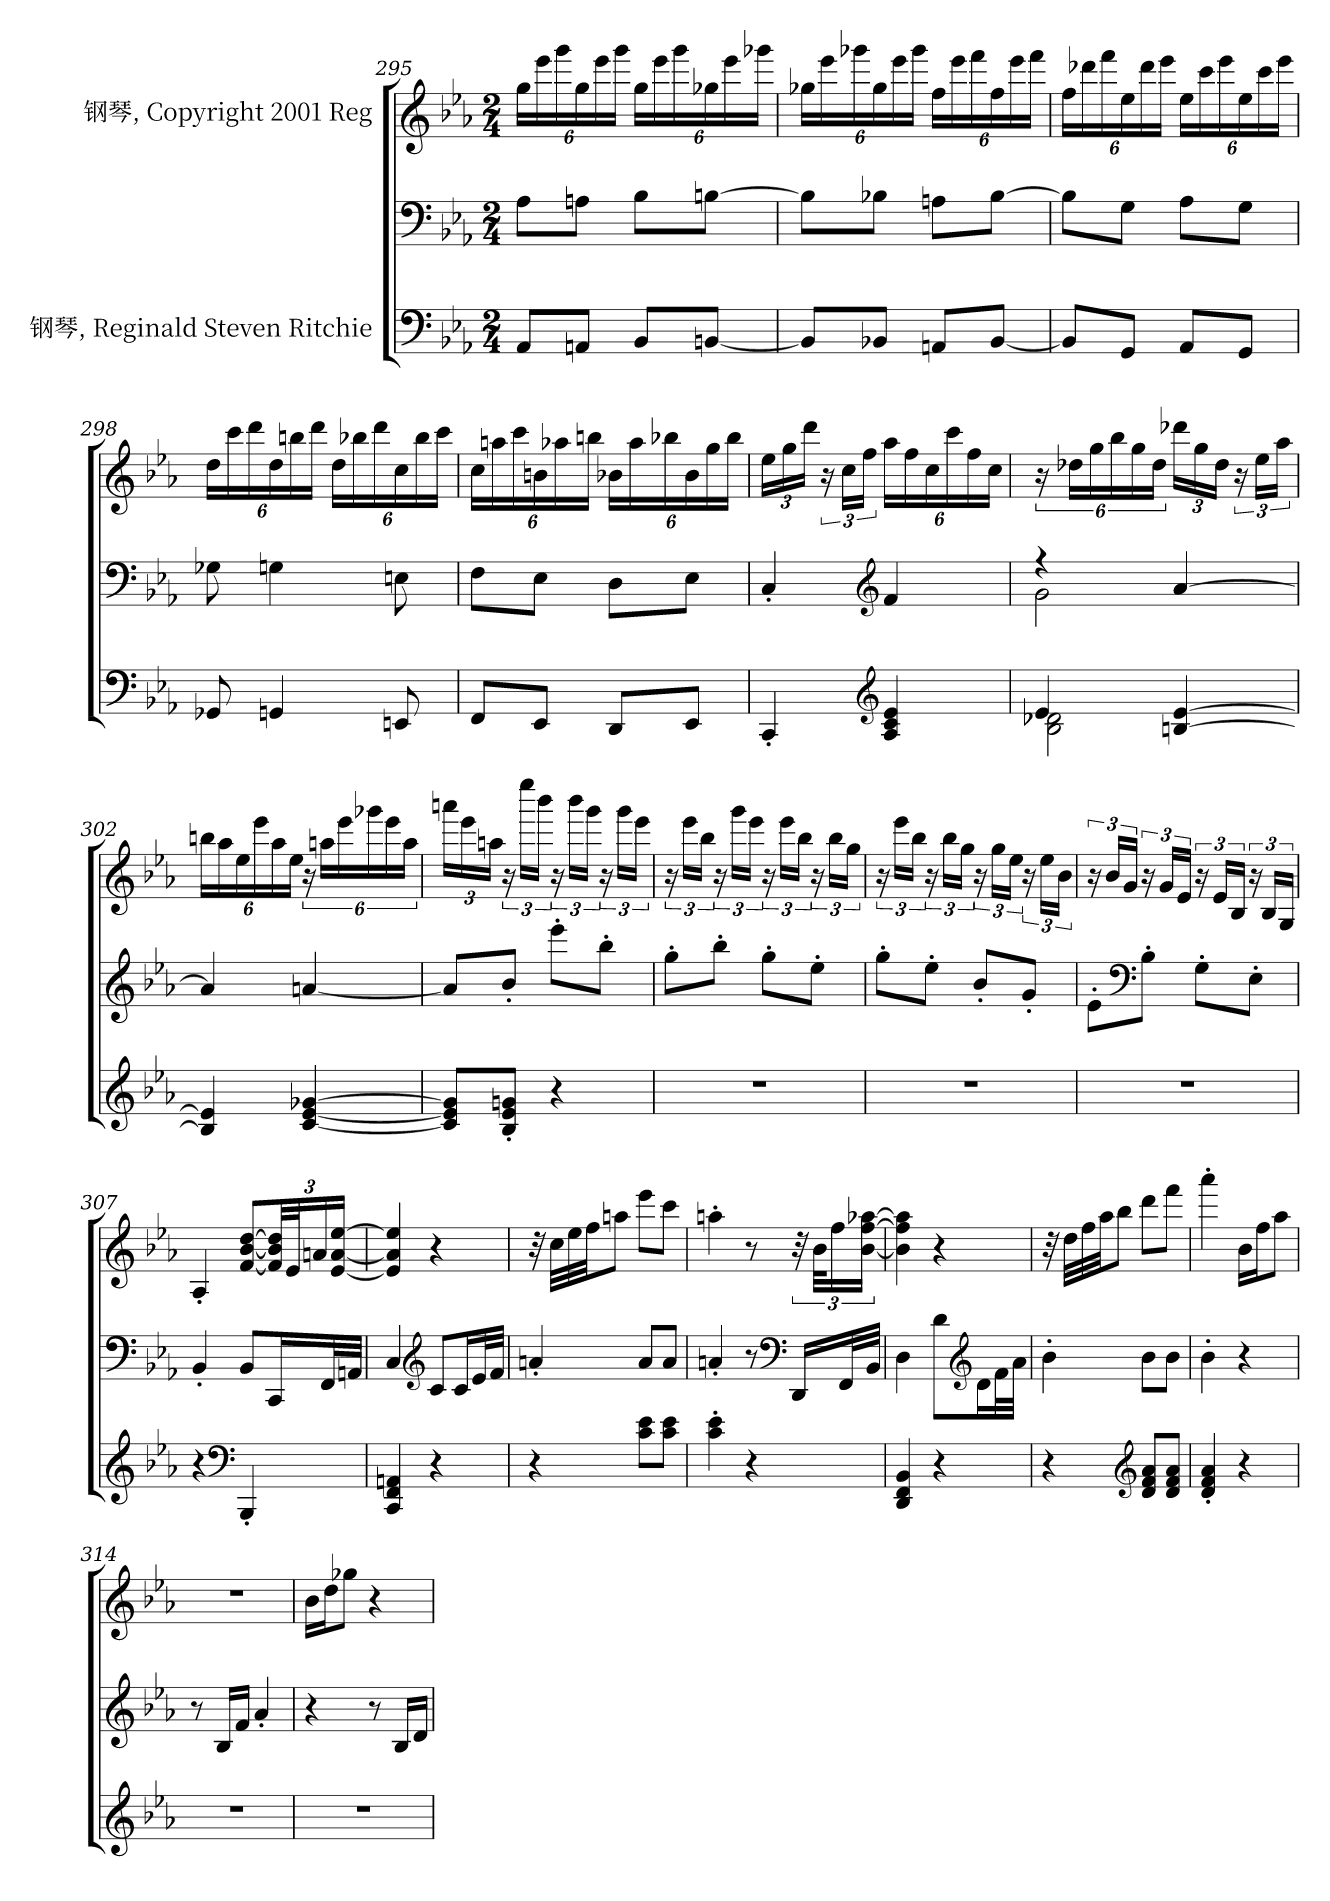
**kern	**kern	**kern
*part2	*part2	*part1
*staff3	*staff2	*staff1
*I"钢琴, Reginald Steven Ritchie	*	*I"钢琴, Copyright 2001 Reg
*clefF4	*clefF4	*clefG2
*k[b-e-a-]	*k[b-e-a-]	*k[b-e-a-]
*M2/4	*M2/4	*M2/4
*	*	*Xbrackettup
=295	=295	=295
8AA-/L	8A-\L	24gg\LL
.	.	24eee-\
.	.	24ggg\
8AAn/J	8An\J	24gg\
.	.	24eee-\
.	.	24ggg\JJ
8BB-/L	8B-\L	24gg\LL
.	.	24eee-\
.	.	24ggg\
[8BBn/J	[8Bn\J	24gg-X\
.	.	24eee-\
.	.	24ggg-X\JJ
!!LO:LB:g=z
=296	=296	=296
8BB/L]	8B\L]	24gg-X\LL
.	.	24eee-\
.	.	24ggg-X\
8BB-X/J	8B-X\J	24gg-\
.	.	24eee-\
.	.	24ggg-\JJ
8AAn/L	8An\L	24ff\LL
.	.	24eee-\
.	.	24fff\
[8BB-/J	[8B-\J	24ff\
.	.	24eee-\
.	.	24fff\JJ
=297	=297	=297
8BB-/L]	8B-\L]	24ff\LL
.	.	24ddd-X\
.	.	24fff\
8GG/J	8G\J	24ee-\
.	.	24ddd-\
.	.	24eee-\JJ
8AA-/L	8A-\L	24ee-\LL
.	.	24ccc\
.	.	24eee-\
8GG/J	8G\J	24ee-\
.	.	24ccc\
.	.	24eee-\JJ
!!LO:LB:g=z
=298	=298	=298
8GG-X/	8G-X\	24dd\LL
.	.	24ccc\
.	.	24ddd\
4GGn/	4Gn\	24dd\
.	.	24bbn\
.	.	24ddd\JJ
.	.	24dd\LL
.	.	24bb-X\
.	.	24ddd\
8EEn/	8En\	24cc\
.	.	24bb-\
.	.	24ccc\JJ
=299	=299	=299
8FF/L	8F\L	24cc\LL
.	.	24aan\
.	.	24ccc\
8EE-/J	8E-\J	24bn\
.	.	24aa-X\
.	.	24bbn\JJ
8DD/L	8D\L	24b-X\LL
.	.	24aa-\
.	.	24bb-X\
8EE-/J	8E-\J	24b-\
.	.	24gg\
.	.	24bb-\JJ
!!LO:LB:g=z
=300	=300	=300
4CC'/	4C'/	24ee-\LL
.	.	24gg\
.	.	24ddd\JJ
*	*	*brackettup
.	.	24r
.	.	24cc\LL
.	.	24ff\JJ
*clefG2	*clefG2	*
*	*	*Xbrackettup
4A-/ 4c/ 4e-/	4f/	24aa-\LL
.	.	24ff\
.	.	24cc\
.	.	24ccc\
.	.	24ff\
.	.	24cc\JJ
=301	=301	=301
*^	*^	*
*	*	*	*	*brackettup
4e-/	2B-\ 2d-X\	4r	2g\	24r
.	.	.	.	24dd-X\LL
.	.	.	.	24gg\
*	*	*	*	*Xbrackettup
.	.	.	.	24bb-\
.	.	.	.	24gg\
.	.	.	.	24dd-\JJ
[4Bn/ [4e-/	.	[4a-/	.	24ddd-X\LL
.	.	.	.	24gg\
.	.	.	.	24dd-\JJ
*	*	*	*	*brackettup
.	.	.	.	24r
.	.	.	.	24ee-\LL
.	.	.	.	24aa-\JJ
*v	*v	*	*	*
*	*v	*v	*
=302	=302	=302
*	*	*Xbrackettup
4B/] 4e-/]	4a-/]	24bbn\LL
.	.	24aa-\
.	.	24ee-\
.	.	24eee-\
.	.	24aa-\
.	.	24ee-\JJ
*	*	*brackettup
[4c/ [4e-/ [4g-X/	[4an/	24r
.	.	24aan\LL
.	.	24eee-\
*	*	*Xbrackettup
.	.	24ggg-X\
.	.	24eee-\
.	.	24aa\JJ
!!LO:PB:g=z
=303	=303	=303
8c/] 8e-/] 8g-/]L	8a/L]	24aaan\LL
.	.	24eee-\
.	.	24aan\JJ
*	*	*brackettup
8B-/' 8e-/' 8gn/'J	8b-'/J	24r
.	.	24eeee-\LL
.	.	24bbb-\JJ
4r	8eee-'\L	24r
.	.	24bbb-\LL
.	.	24ggg\JJ
.	8bb-'\J	24r
.	.	24ggg\LL
.	.	24eee-\JJ
=304	=304	=304
2r	8gg'\L	24r
.	.	24eee-\LL
.	.	24bb-\JJ
.	8bb-'\J	24r
.	.	24ggg\LL
.	.	24eee-\JJ
.	8gg'\L	24r
.	.	24eee-\LL
.	.	24bb-\JJ
.	8ee-'\J	24r
.	.	24bb-\LL
.	.	24gg\JJ
=305	=305	=305
2r	8gg'\L	24r
.	.	24eee-\LL
.	.	24bb-\JJ
.	8ee-'\J	24r
.	.	24bb-\LL
.	.	24gg\JJ
.	8b-'/L	24r
.	.	24gg\LL
.	.	24ee-\JJ
.	8g'/J	24r
.	.	24ee-\LL
.	.	24b-\JJ
!!LO:LB:g=z
=306	=306	=306
2r	8e-'\L	24r
.	.	24b-/LL
.	.	24g/JJ
*	*clefF4	*
.	8B-'\J	24r
.	.	24g/LL
.	.	24e-/JJ
.	8G'\L	24r
.	.	24e-/LL
.	.	24B-/JJ
.	8E-'\J	24r
.	.	24B-/LL
.	.	24G/JJ
=307	=307	=307
4r	4BB-'/	4A-'/
*clefF4	*	*
4BBB-'/	8BB-/L	[8f/ [8b-/ [8dd/L
*	*	*Xbrackettup
.	16CC/L	48f/] 48b-/] 48dd/]LL
.	.	48e-/J
.	.	24an/
.	32FF/L	.
.	.	[24e-/ [24a/ [24ee-/JJ
.	32AAn/JJJ	.
=308	=308	=308
4CC/ 4FF/ 4AAn/	4C/	4e-/] 4a/] 4ee-/]
*	*clefG2	*
4r	8c/L	4r
.	16c/L	.
.	32e-/L	.
.	32f/JJJ	.
=309	=309	=309
4r	4an'/	32r
.	.	32cc\LLL
.	.	32ee-\
.	.	32ff\JJ
.	.	8aan\J
8c\ 8e-\L	8a/L	8eee-\L
8c\ 8e-\J	8a/J	8ccc\J
!!LO:LB:g=z
=310	=310	=310
4c\' 4e-\'	4an'/	4aan'\
4r	8r	8r
*	*clefF4	*
*	*	*brackettup
.	16DD/LL	48r
.	.	48b-\KLL
.	.	24ff\
.	32FF/L	.
.	.	[24b-\ [24ff\ [24aa-X\JJ
.	32BB-/JJJ	.
=311	=311	=311
4DD/ 4FF/ 4BB-/	4D\	4b-\] 4ff\] 4aa-\]
4r	8d\L	4r
*	*clefG2	*
.	16d\L	.
.	32f\L	.
.	32a-\JJJ	.
=312	=312	=312
4r	4b-'\	32r
.	.	32dd\LLL
.	.	32ff\
.	.	32aa-\JJ
.	.	8bb-\J
*clefG2	*	*
8d/ 8f/ 8a-/L	8b-\L	8ddd\L
8d/ 8f/ 8a-/J	8b-\J	8fff\J
=313	=313	=313
4d/' 4f/' 4a-/'	4b-'\	4aaa-'\
4r	4r	16b-\LL
.	.	16ff\J
.	.	8aa-\J
=314	=314	=314
2r	8r	2r
.	16B-/LL	.
.	16f/JJ	.
.	4a-'/	.
!!LO:LB:g=z
=315	=315	=315
2r	4r	16b-\LL
.	.	16dd\J
.	.	8gg-X\J
.	8r	4r
.	16B-/LL	.
.	16d/JJ	.
=	=	=
*-	*-	*-
